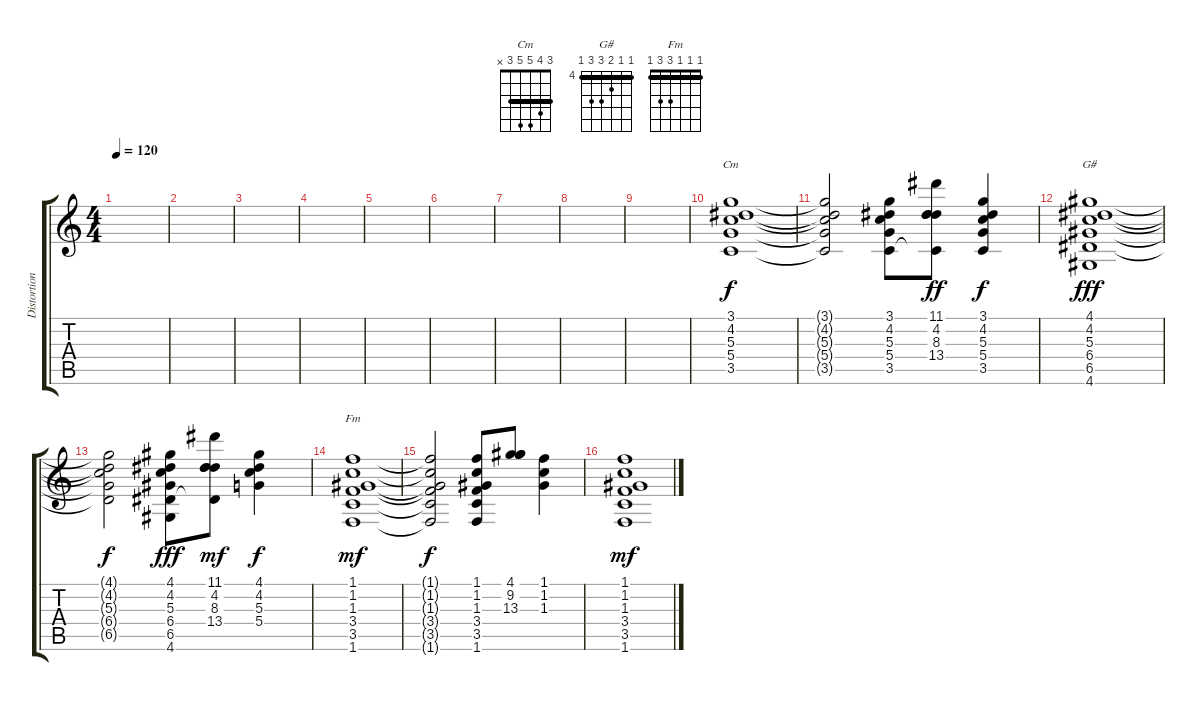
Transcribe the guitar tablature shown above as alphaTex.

\track ("Distortion Guitar" "Distortion") {instrument distortionguitar}
\staff {score tabs}
\tuning (E4 B3 G3 D3 A2 E2) {hide}
\chord ("Cm" 3 4 5 5 3 x) {barre 3}
\chord ("G#" 4 4 5 6 6 4) {firstfret 4 barre 4}
\chord ("Fm" 1 1 1 3 3 1) {barre 1}
\ts (4 4)
\tempo 120
\clef g2
\ks c
|
|
|
|
|
|
|
|
|
(3.1 4.2 5.3 5.4 3.5).1{ch "Cm"} |
(3.1{t} 4.2{t} 5.3{t} 5.4{t} 3.5{t}).2 (3.1 4.2 5.3 5.4 3.5).8 (11.1 4.2 8.3 13.4 3.5{t}).8{dy ff} (3.1 4.2 5.3 5.4 3.5).4{dy f} |
(4.1 4.2 5.3 6.4 6.5 4.6).1{ch "G#" dy fff} |
(4.1{t} 4.2{t} 5.3{t} 6.4{t} 6.5{t}).2{dy f} (4.1 4.2 5.3 6.4 6.5 4.6).8{dy fff} (11.1 4.2 8.3 13.4 6.5{t}).8{dy mf} (4.1 4.2 5.3 5.4).4{dy f} |
(1.1 1.2 1.3 3.4 3.5 1.6).1{ch "Fm" dy mf} |
(1.1{t} 1.2{t} 1.3{t} 3.4{t} 3.5{t} 1.6{t}).2{dy f} (1.1 1.2 1.3 3.4 3.5 1.6).8 (4.1 9.2 13.3).8 (1.1 1.2 1.3).4 |
(1.1 1.2 1.3 3.4 3.5 1.6).1{dy mf}
